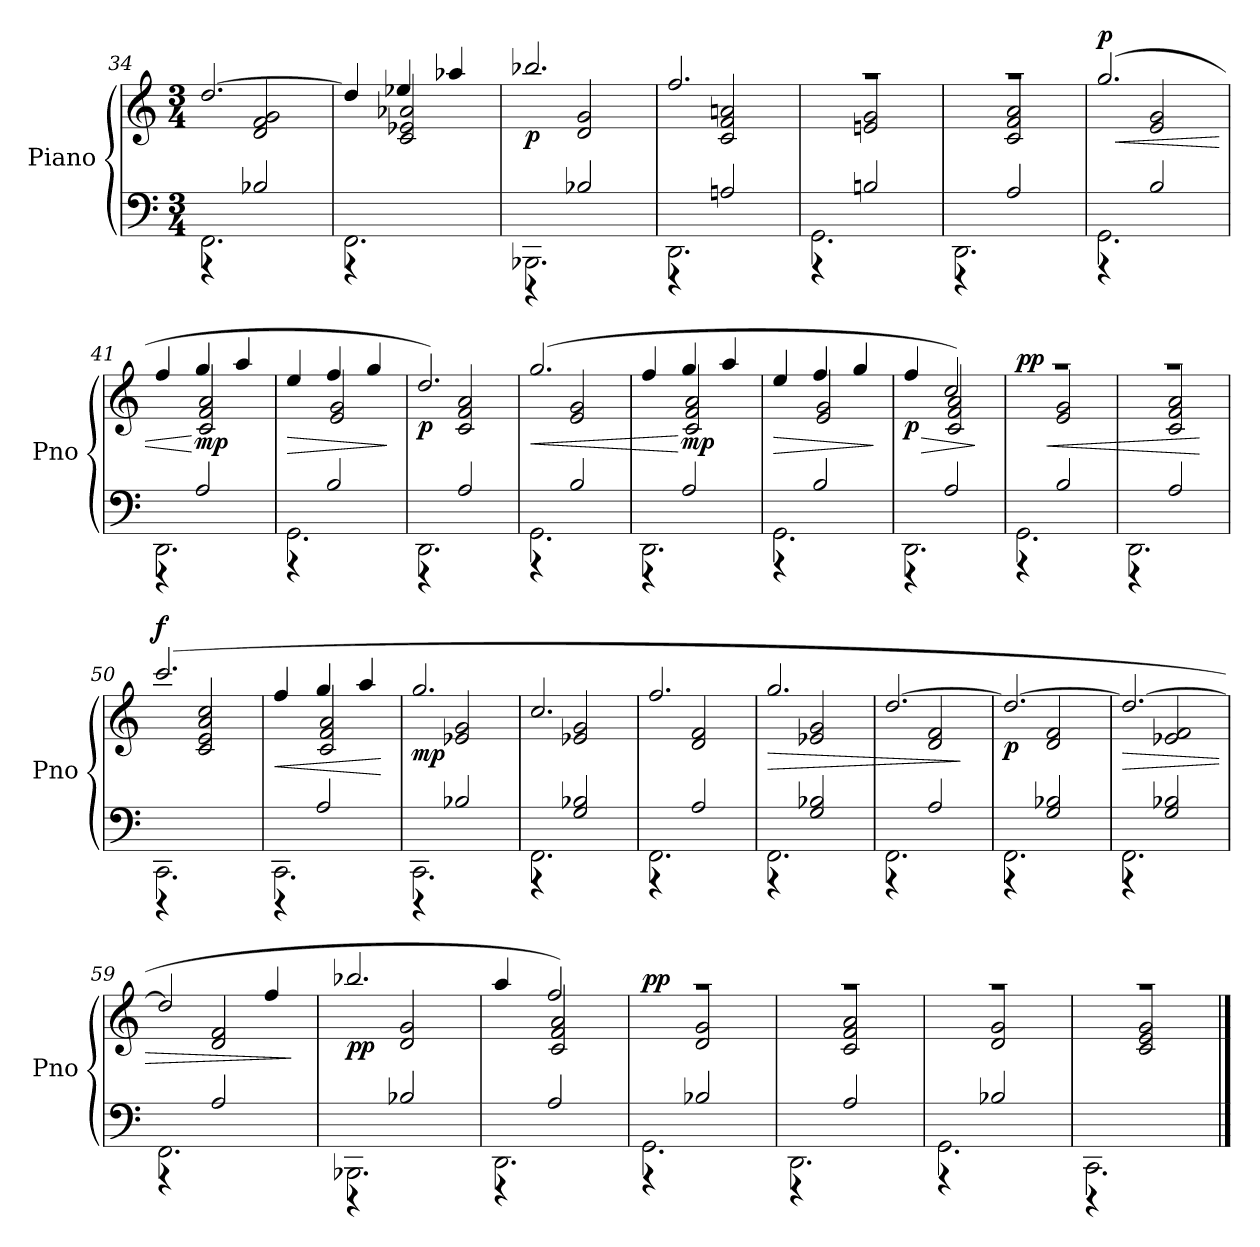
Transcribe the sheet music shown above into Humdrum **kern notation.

**kern	**kern	**dynam
*part1	*part1	*part1
*staff2	*staff1	*staff1/2
*I"Piano	*	*
*I'Pno	*	*
*clefF4	*clefG2	*
*k[]	*k[]	*
*M3/4	*M3/4	*
=34	=34	=34
*^	*^	*
*	*^	*	*	*
2.FF\	4r	4ryy	[2.dd/	4ryy	.
.	2ryy	2B-X/	.	2d/ 2f/ 2g/	.
*	*v	*v	*	*	*
=35	=35	=35	=35	=35
2.FF\	4r	4dd/]	4ryy	.
.	2ryy	4ee-X/	2c/ 2e-X/ 2a-X/	.
.	.	4aa-X/	.	.
!!LO:LB:g=z	!!
=36	=36	=36	=36	=36
*	*^	*	*	*
!	!	!	!	!	!LO:DY:b
2.BBB-X\	4r	4ryy	2.bb-X/	4ryy	p
.	2ryy	2B-X/	.	2d/ 2g/	.
=37	=37	=37	=37	=37	=37
2.DD\	4r	4ryy	2.ff/	4ryy	.
.	2ryy	2An/	.	2c/ 2f/ 2an/	.
=38	=38	=38	=38	=38	=38
2.GG\	4r	4ryy	2.raa	4ryy	.
.	2ryy	2Bn/	.	2en/ 2g/	.
=39	=39	=39	=39	=39	=39
2.DD\	4r	4ryy	2.raa	4ryy	.
.	2ryy	2A/	.	2c/ 2f/ 2a/	.
=40	=40	=40	=40	=40	=40
!	!	!	!	!	!LO:HP:b
!	!	!	!	!	!LO:DY:n=1:a
2.GG\	4r	4ryy	(>2.gg/	4ryy	< p
.	2ryy	2B/	.	2e/ 2g/	.
=41	=41	=41	=41	=41	=41
2.DD\	4r	4ryy	4ff/	4ryy	.
!	!	!	!	!	!LO:DY:n=1:b
.	2ryy	2A/	4gg/	2c/ 2f/ 2a/	[ mp
.	.	.	4aa/	.	.
!!LO:LB:g=z	!!
=42	=42	=42	=42	=42	=42
!	!	!	!	!	!LO:HP:b
2.GG\	4r	4ryy	4ee/	4ryy	>
.	2ryy	2B/	4ff/	2e/ 2g/	.
.	.	.	4gg/	.	.
*v	*v	*v	*	*	*
*	*v	*v	*
.	.	]
=43	=43	=43
*^	*^	*
*	*^	*	*	*
!	!	!	!	!	!LO:DY:b
2.DD\	4r	4ryy	2.dd/)	4ryy	p
.	2ryy	2A/	.	2c/ 2f/ 2a/	.
=44	=44	=44	=44	=44	=44
!	!	!	!	!	!LO:HP:b
2.GG\	4r	4ryy	(>2.gg/	4ryy	<
.	2ryy	2B/	.	2e/ 2g/	.
=45	=45	=45	=45	=45	=45
2.DD\	4r	4ryy	4ff/	4ryy	.
!	!	!	!	!	!LO:DY:n=1:b
.	2ryy	2A/	4gg/	2c/ 2f/ 2a/	[ mp
.	.	.	4aa/	.	.
=46	=46	=46	=46	=46	=46
!	!	!	!	!	!LO:HP:b
2.GG\	4r	4ryy	4ee/	4ryy	>
.	2ryy	2B/	4ff/	2e/ 2g/	.
.	.	.	4gg/	.	.
*v	*v	*v	*	*	*
*	*v	*v	*
.	.	]
=47	=47	=47
*^	*	*
*	*^	*	*
!	!	!	!	!LO:HP:b
*	*	*	*^	*
!	!	!	!	!	!LO:DY:n=1:b
2.DD\	4r	4ryy	4ff/	4ryy	> p
.	2ryy	2A/	2cc/)	2c/ 2f/ 2a/	.
*v	*v	*v	*	*	*
*	*v	*v	*
.	.	]
!!LO:PB:g=z
=48	=48	=48
*^	*	*
*	*^	*	*
!	!	!	!	!LO:HP:b
*	*	*	*^	*
!	!	!	!	!	!LO:DY:n=1:a
2.GG\	4r	4ryy	2.raa	4ryy	< pp
.	2ryy	2B/	.	2e/ 2g/	.
=49	=49	=49	=49	=49	=49
2.DD\	4r	4ryy	2.raa	4ryy	.
.	2ryy	2A/	.	2c/ 2f/ 2a/	.
*v	*v	*v	*	*	*
*	*v	*v	*
.	.	[
=50	=50	=50
*^	*^	*
!	!	!	!	!LO:DY:a
2.CC\	4r	(>2.ccc/	4ryy	f
.	2ryy	.	2c/ 2e/ 2a/ 2cc/	.
=51	=51	=51	=51	=51
*	*^	*	*	*
!	!	!	!	!	!LO:HP:b
2.CC\	4r	4ryy	4ff/	4ryy	<
.	2ryy	2A/	4gg/	2c/ 2f/ 2a/	.
.	.	.	4aa/	.	.
*v	*v	*v	*	*	*
*	*v	*v	*
.	.	[
=52	=52	=52
*^	*^	*
*	*^	*	*	*
!	!	!	!	!	!LO:DY:b
2.CC\	4r	4ryy	2.gg/	4ryy	mp
.	2ryy	2B-X/	.	2e-X/ 2g/	.
=53	=53	=53	=53	=53	=53
2.FF\	4r	4ryy	2.cc/	4ryy	.
.	2ryy	2G/ 2B-X/	.	2e-X/ 2g/	.
!!LO:LB:g=z	!!
=54	=54	=54	=54	=54	=54
2.FF\	4r	4ryy	2.ff/	4ryy	.
.	2ryy	2A/	.	2d/ 2f/	.
=55	=55	=55	=55	=55	=55
!	!	!	!	!	!LO:HP:b
2.FF\	4r	4ryy	2.gg/	4ryy	>
.	2ryy	2G/ 2B-X/	.	2e-X/ 2g/	.
=56	=56	=56	=56	=56	=56
2.FF\	4r	4ryy	[2.dd/	4ryy	.
.	2ryy	2A/	.	2d/ 2f/	.
*v	*v	*v	*	*	*
*	*v	*v	*
.	.	]
=57	=57	=57
*^	*^	*
*	*^	*	*	*
!	!	!	!	!	!LO:DY:b
2.FF\	4r	4ryy	2.dd/_	4ryy	p
.	2ryy	2G/ 2B-X/	.	2d/ 2f/	.
=58	=58	=58	=58	=58	=58
!	!	!	!	!	!LO:HP:b
2.FF\	4r	4ryy	2.dd/_	4ryy	>
.	2ryy	2G/ 2B-X/	.	2e-X/ 2f/	.
=59	=59	=59	=59	=59	=59
2.FF\	4r	4ryy	2dd/]	4ryy	.
.	2ryy	2A/	.	2d/ 2f/	.
.	.	.	4ff/	.	.
*v	*v	*v	*	*	*
*	*v	*v	*
.	.	]
!!LO:LB:g=z
=60	=60	=60
*^	*^	*
*	*^	*	*	*
!	!	!	!	!	!LO:DY:b
2.BBB-X\	4r	4ryy	2.bb-X/	4ryy	pp
.	2ryy	2B-X/	.	2d/ 2g/	.
=61	=61	=61	=61	=61	=61
2.DD\	4r	4ryy	4aa/	4ryy	.
.	2ryy	2A/	2ff/)	2c/ 2f/ 2a/	.
=62	=62	=62	=62	=62	=62
!	!	!	!	!	!LO:DY:a
2.GG\	4r	4ryy	2.raa	4ryy	pp
.	2ryy	2B-X/	.	2d/ 2g/	.
=63	=63	=63	=63	=63	=63
2.DD\	4r	4ryy	2.raa	4ryy	.
.	2ryy	2A/	.	2c/ 2f/ 2a/	.
=64	=64	=64	=64	=64	=64
2.GG\	4r	4ryy	2.raa	4ryy	.
.	2ryy	2B-X/	.	2d/ 2g/	.
*	*v	*v	*	*	*
=65	=65	=65	=65	=65
2.CC\	4r	2.raa	4ryy	.
.	2ryy	.	2c/ 2e/ 2g/	.
*v	*v	*	*	*
*	*v	*v	*
==	==	==
*-	*-	*-
